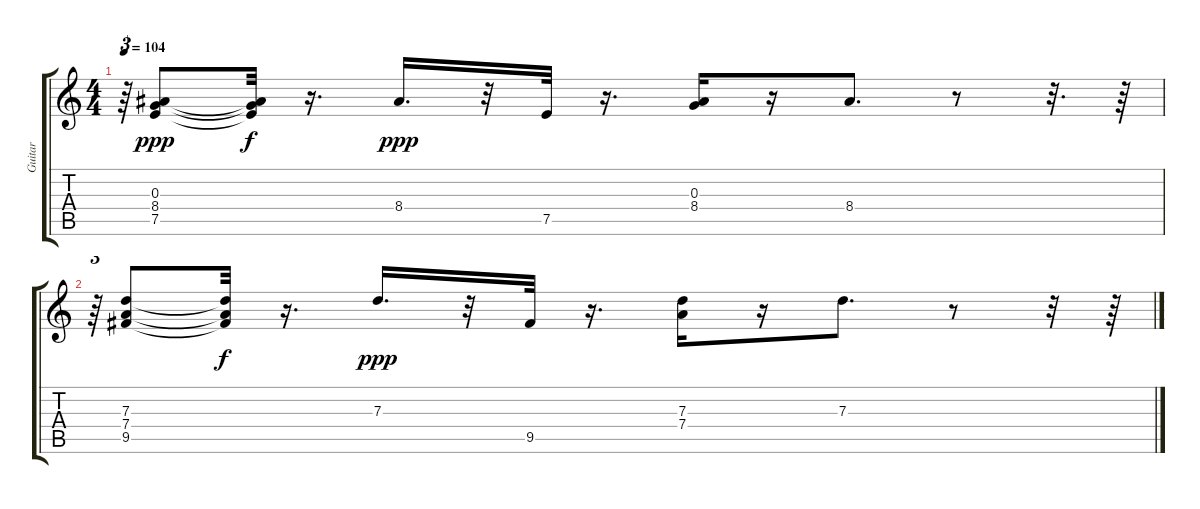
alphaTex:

\track ("Guitar" "Guitar") {instrument acousticguitarsteel}
\staff {score tabs}
\tuning (E4 B3 G3 D3 A2 E2) {hide}
\ts (4 4)
\tempo 104
\clef g2
\ks c
r.64{tu (3 2) dy ppp} (0.3 8.4 7.5).8{volume 3} (0.3{t} 8.4{t} 7.5{t}).32{dy f} r.16{d} 8.4.16{d dy ppp volume 3} r.32 7.5.32{volume 3} r.16{d} (0.3 8.4).16{volume 2} r.16 8.4.8{d volume 2} r.8 r.32{d} r.64 |
r.64{tu (3 2)} (7.3 7.4 9.5).8{volume 2} (7.3{t} 7.4{t} 9.5{t}).32{dy f} r.16{d} 7.3.16{d dy ppp volume 1} r.32 9.5.32{volume 1} r.16{d} (7.3 7.4).16{volume 1} r.16 7.3.8{d volume 1} r.8 r.32 r.64
